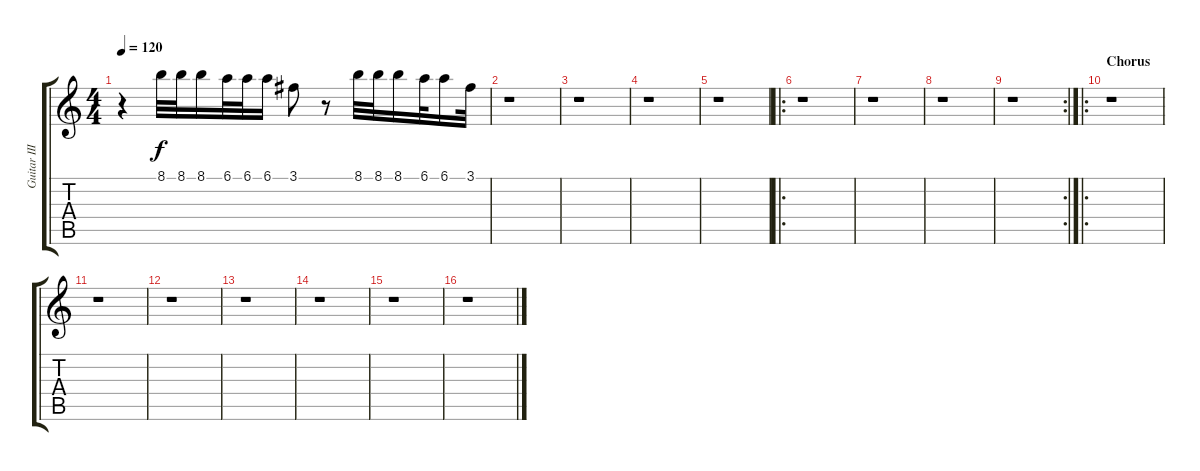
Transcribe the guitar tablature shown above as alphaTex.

\track ("Guitar III" "Guitar III") {instrument distortionguitar}
\staff {score tabs}
\tuning (Eb4 Bb3 Gb3 Db3 Ab2 Eb2) {hide}
\ts (4 4)
\tempo 120
\clef g2
\ks c
r.4{dy f} 8.1.32 8.1.32 8.1.16 6.1.32 6.1.32 6.1.16 3.1.8 r.8 8.1.32 8.1.32 8.1.16 6.1.32 6.1.16 3.1.32 |
r.1 |
r.1 |
r.1 |
r.1 |
\ro
r.1 |
r.1 |
r.1 |
\rc 2
r.1 |
\ro
\section ("" "Chorus")
r.1 |
r.1 |
r.1 |
r.1 |
r.1 |
r.1 |
r.1
